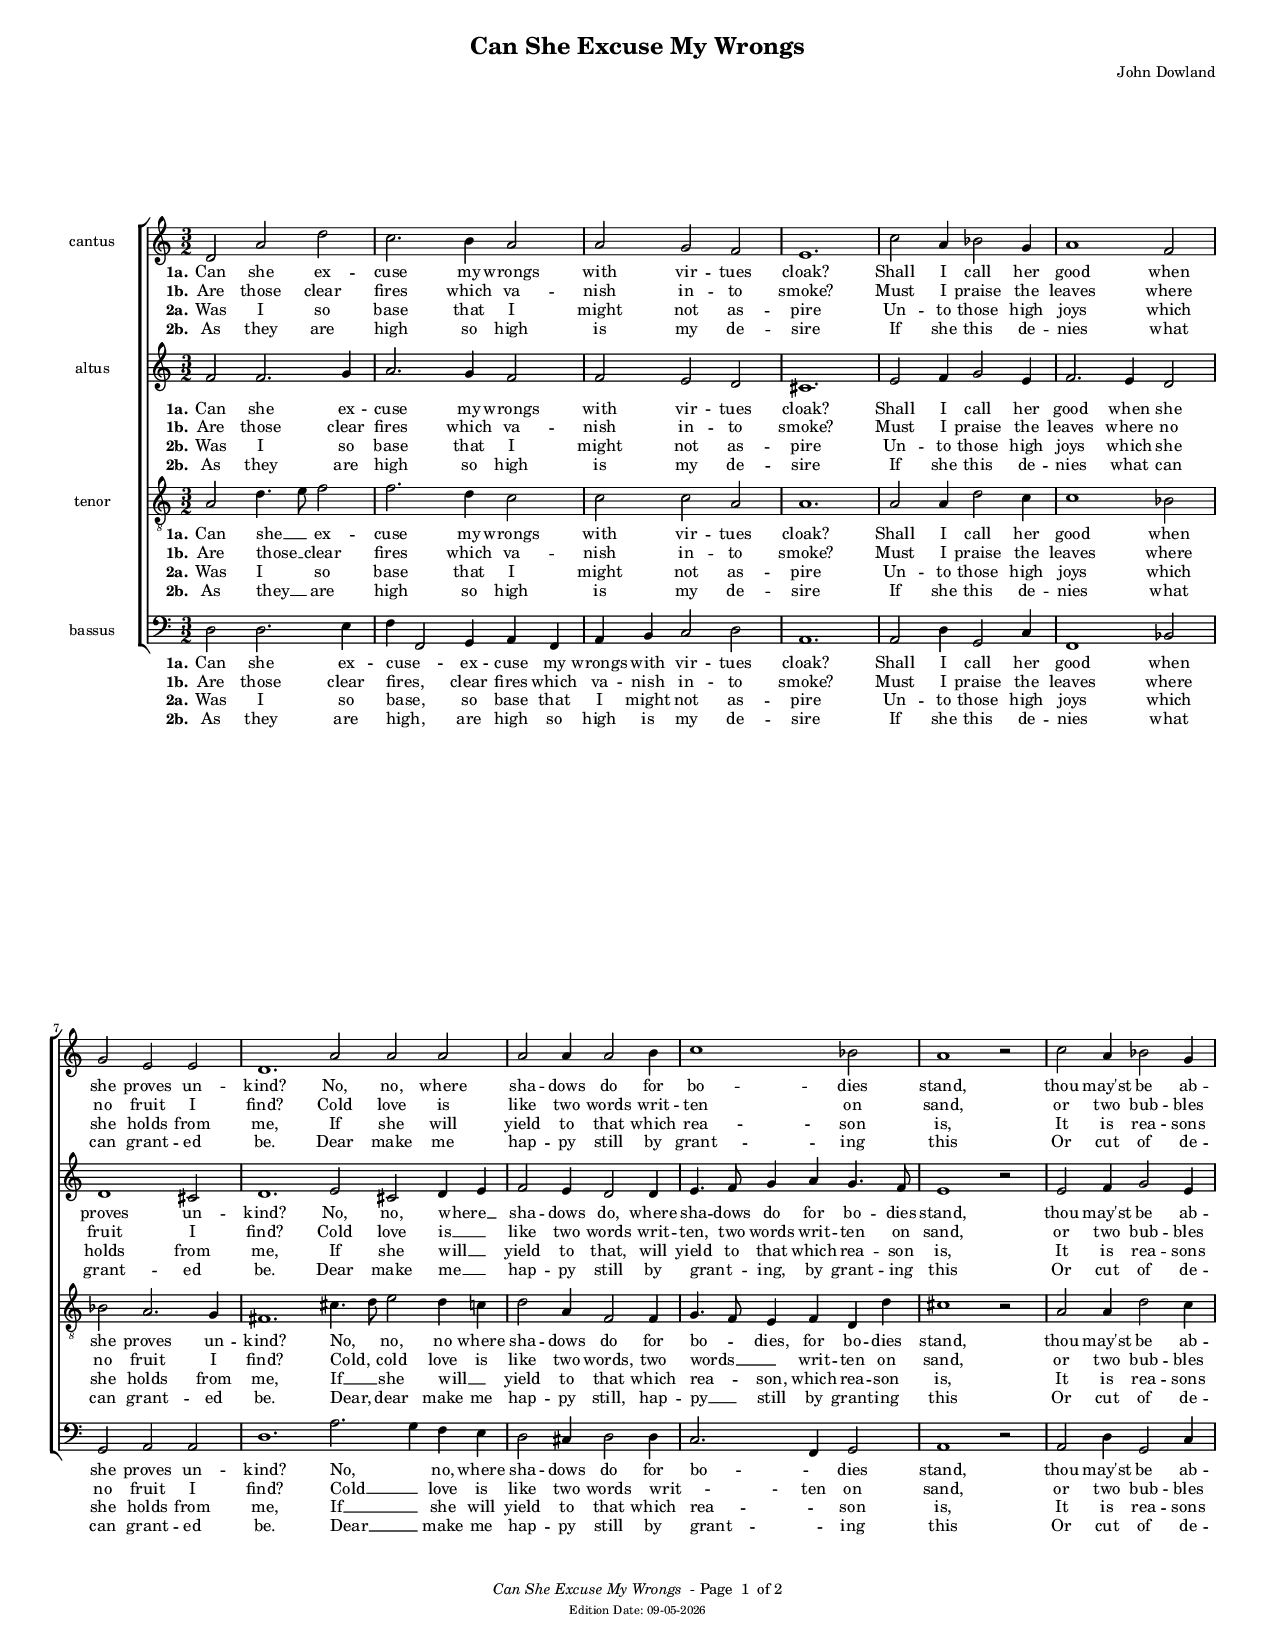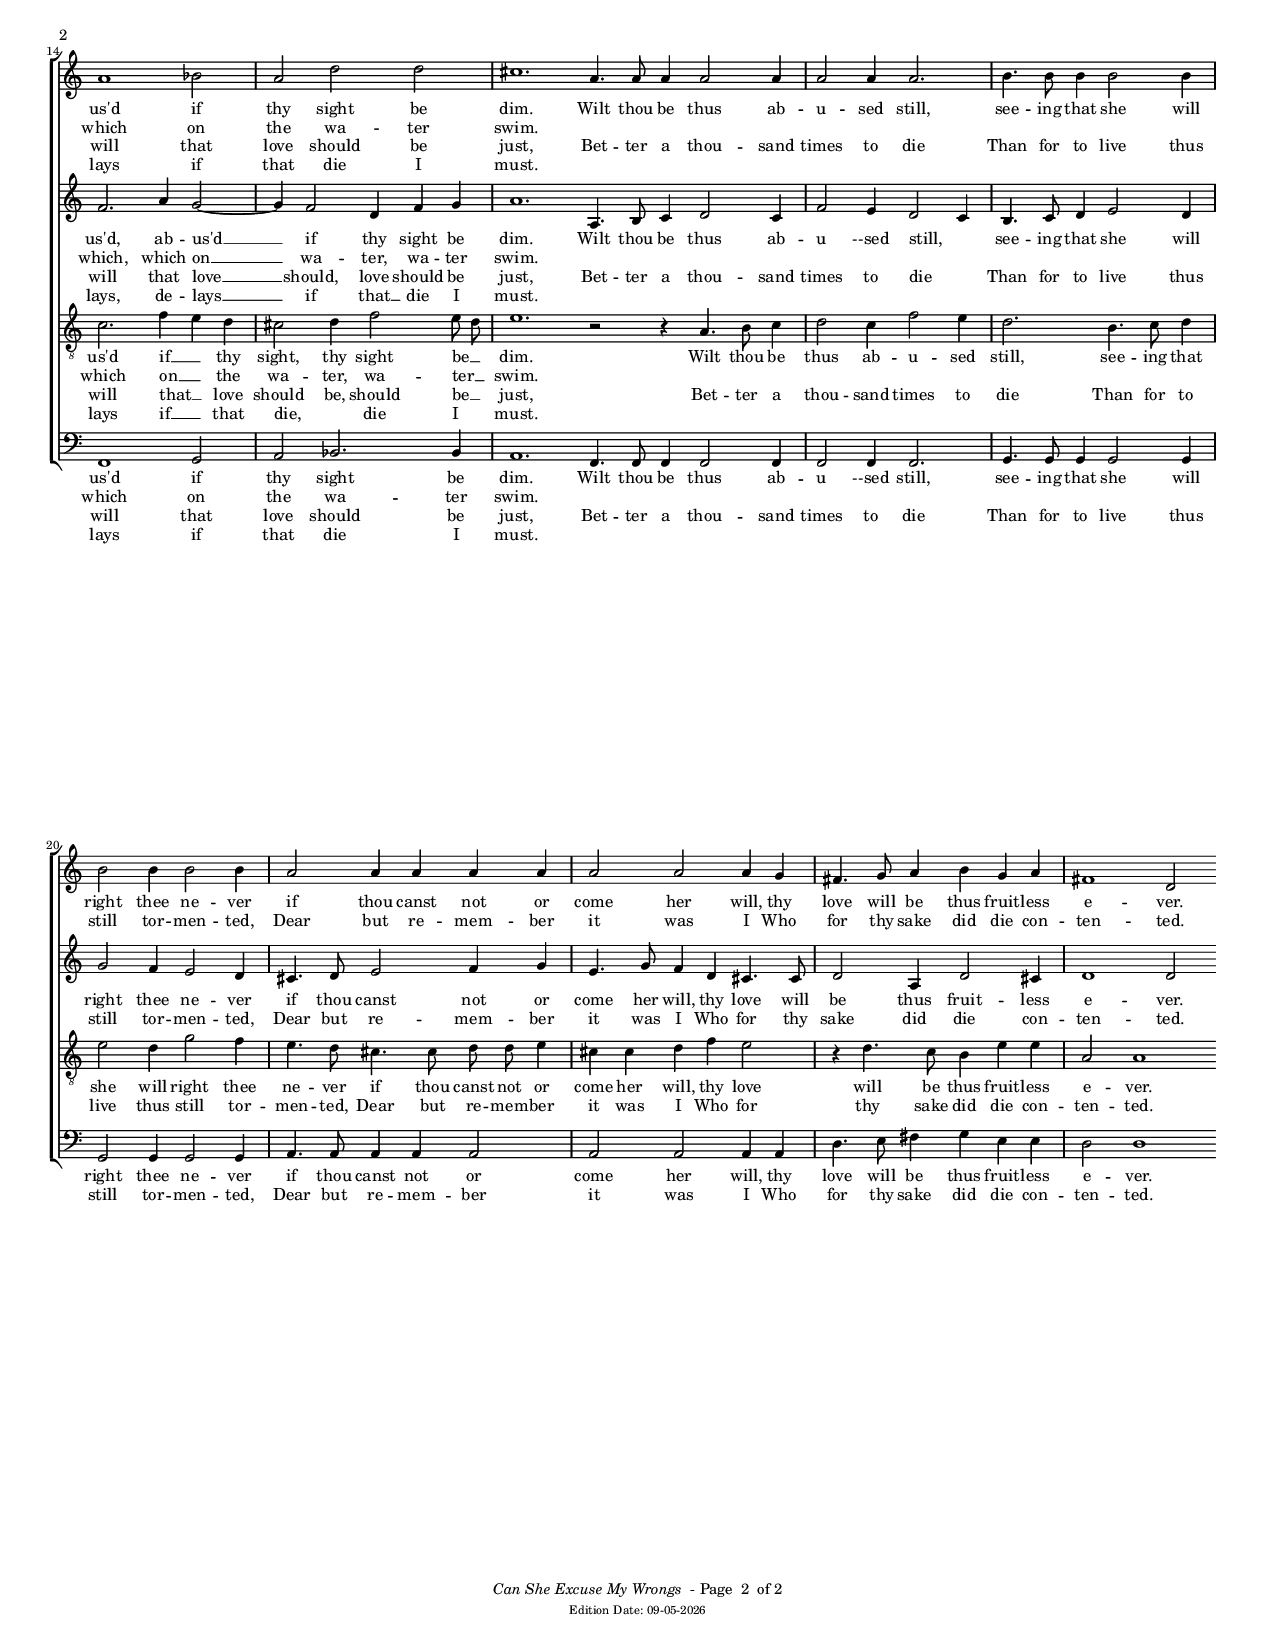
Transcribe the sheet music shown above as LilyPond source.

date = #(strftime "%m-%d-%Y" (localtime (current-time)))

\paper {
  #(set-paper-size "letter")
  oddFooterMarkup = \markup {
  \column{
    \fill-line { \line {
      \italic \fromproperty #'header:title
      " - Page "
      \fromproperty #'page:page-number-string
      " of 2"
    } }
	\fill-line { \tiny { \line{ Edition Date: \date } } } }
  }
  evenFooterMarkup = \oddFooterMarkup
}
\include "english.ly"
#(set-global-staff-size 13)

\header{
  title = "Can She Excuse My Wrongs"
  composer = "John Dowland"
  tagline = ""
}

global= {
  \autoBeamOff
  \time 3/2
  \key d \dorian
}

cantusMusic =   \relative c' {  
	\set Staff.instrumentName = "cantus"
d2 a' d c2. b4 a2 | a g f e1. | c'2 a4 bf2 g4 a1 f2 | g e e d1. \bar ":|:" 
a'2 a a a a4 a2 b4 | c1 bf2 a1 r2 | c2 a4 bf2 g4 a1 bf2 | a2 d d cs1. \bar ":|:"
a4. a8 a4 a2 a4 a2 a4 a2. | b4. b8 b4 b2 b4 b2 b4 b2 b4 | a2 a4 a a a a2 a2 a4 g4 | fs4. g8 a4 b4 g a fs1 d2 \bar ":|"
}
altusMusic =   \relative c' {  
	\set Staff.instrumentName = "altus"
f2 f2. g4 a2. g4 f2 | f2 e d cs1. | e2 f4 g2 e4 f2. e4 d2 | d1 cs2 d1. \bar ":|:"
e2 cs2 d4 e f2 e4 d2 d4 | e4. f8 g4 a4 g4. f8 e1 r2 | e2 f4 g2 e4 f2. a4 g2~ | g4 f2 d4 f g a1. \bar ":|:"
a,4. b8 c4 d2 c4 f2 e4 d2 c4 | b4. c8 d4 e2 d4 g2 f4 e2 d4 | cs4. d8 e2 f4 g e4. g8 f4 d cs4. cs8 | d2 a4 d2 cs4 d1 d2 \bar ":|"
}
tenorMusic =   \relative c' {  
	\set Staff.instrumentName = "tenor"
a2 d4. e8 f2 f2. d4 c2 | c2 c a a1. | a2 a4 d2 c4 c1 bf2 | bf2 a2. g4 fs1. \bar ":|:"
cs'4. d8 e2 d4 c4 d2 a4 f2 f4 g4. f8 e4 f d d' cs1 r2 | a2 a4 d2 c4 c2. f4 e d | cs2 d4 f2 e8 d e1.  \bar ":|:"
r2 r4 a,4. b8 c4 d2 c4 f2 e4 | d2. b4. c8 d4 e2 d4 g2 f4 | e4. d8 cs4. cs8 d d e4 cs4 cs d f e2 | r4 d4. c8 b4 e e a,2 a1  \bar ":|"
}

bassusMusic =   \relative c {  
\set Staff.instrumentName = "bassus"
d2 d2. e4 f4 f,2 g4 a4 f4 | a b c2 d2 a1. | a2 d4 g,2 c4 f,1 bf2 | g2 a2 a d1. \bar ":|:"
a'2. g4 f e d2 cs4 d2 d4 | c2. f,4 g2 a1 r2 | a2 d4 g,2 c4 f,1 g2 | a2 bf2. bf4 a1. \bar ":|"
f4. f8 f4 f2 f4 f2 f4 f2. | g4. g8 g4 g2 g4 g2 g4 g2 g4 | a4. a8 a4 a a2 a2 a2 a4 a d4. e8 fs4 g e e d2 d1 \bar ":|"
}

%wordsA = \lyricmode {
%  \set stanza = "1."
%Blah Blah Blah
%}
%wordsB = \lyricmode {
%  \set stanza = "2."
%Blah Blah Blah
%}
%wordsC = \lyricmode {
%  \set stanza = "3."
%Blah Blah Blah
%}
%
%\score {
%    <<
%      \context ChoirStaff <<
%	\context Staff = treble <<
%	  \clef treble
%	  \context Voice = cantusMusic { \voiceOne << \global \cantusMusic >> }
%	  \context Voice = altusMusic { \voiceTwo << \global \altusMusic >> }
%	>>
%	\context Lyrics = lyricsA { s1 }
%	\context Lyrics = lyricsB { s1 }
%	\context Lyrics = lyricsC { s1 }
%
%	\context Staff = bass <<
%	  \clef bass
%	  \context Voice = tenorMusic { \voiceOne << \global \tenorMusic >> }
%	  \context Voice = bassusMusic { \voiceTwo << \global \bassusMusic >> }
%	>>
%
%	\lyricsto "cantusMusic" \context Lyrics = lyricsA \wordsA
%	\lyricsto "cantusMusic" \context Lyrics = lyricsB \wordsB 
%	\lyricsto "cantusMusic" \context Lyrics = lyricsC \wordsC 
%      >>
%
%
%    >>
%
%  \layout {
%    indent = 0\mm
%    betweensystemspace = 5\mm
%  }
%
%  \midi {
%    \tempo 4 = 120
%  }
%
%}

cantusWordsA = \lyricmode {
  \set stanza = "1a."
Can she ex -- cuse my wrongs with vir -- tues cloak?
Shall I call her good when she proves un -- kind?
No, no, where sha -- dows do for bo -- dies stand, 
thou may'st be ab -- us'd if thy sight be dim.
Wilt thou be thus ab -- u -- sed still, 
see -- ing that she will right thee ne -- ver
if thou canst not or come her will, 
thy love will be thus fruit -- less e -- ver.
}
cantusWordsB = \lyricmode {
  \set stanza = "1b."
Are those clear fires which va -- nish in -- to smoke?
Must I praise the leaves where no fruit I find?
Cold love is like two words writ -- ten on sand,
or two bub -- bles which on the wa -- ter swim.
}
cantusWordsC = \lyricmode {
  \set stanza = "2a."
Was I so base that I might not as -- pire
Un -- to those high joys which she holds from me,
If she will yield to that which rea -- son is,
It is rea -- sons will that love should be just,
Bet -- ter a thou -- sand times to die
Than for to live thus still tor -- men -- ted,
Dear but re -- mem -- ber it was I
Who for thy sake did die con -- ten -- ted.
}
cantusWordsD = \lyricmode {
  \set stanza = "2b."
As they are high so high is my de -- sire
If she this de -- nies what can grant -- ed be.
Dear make me hap -- py still by grant -- ing this
Or cut of de -- lays if that die I must.
}

altusWordsA = \lyricmode {
  \set stanza = "1a."
Can she ex -- cuse my wrongs with vir -- tues cloak?
Shall I call her good when she proves un -- kind?
No, no, where __ _ sha -- dows do, where sha -- dows do for bo -- dies stand, 
thou may'st be ab -- us'd, ab -- us'd __ if thy sight be dim.
Wilt thou be thus ab -- u --sed still, _
see -- ing that she will right thee ne -- ver
if thou canst not or come her will, 
thy love will be thus fruit -- less e -- ver.
}
altusWordsB = \lyricmode {
  \set stanza = "1b."
Are those clear fires which va -- nish in -- to smoke?
Must I praise the leaves where no fruit I find?
Cold love is __ _ like two words writ -- ten, two words writ -- ten on sand,
or two bub -- bles which, which on __ wa -- ter, wa -- ter swim.
}
altusWordsC = \lyricmode {
  \set stanza = "2b."
Was I so base that I might not as -- pire
Un -- to those high joys which she holds from me,
If she will __ _ yield to that, will yield to that which rea -- son is,
It is rea -- sons will that love __ should, love should be just,
Bet -- ter a thou -- sand times to die _
Than for to live thus still tor -- men -- ted,
Dear but re -- mem -- ber it was I
Who for thy sake did die con -- ten -- ted.
}
altusWordsD = \lyricmode {
  \set stanza = "2b."
As they are high so high is my de -- sire
If she this de -- nies what can grant -- ed be.
Dear make me __ _ hap -- py still by grant -- _ ing, by grant -- ing this
Or cut of de -- lays, de -- lays __ if that __ die I must.
}

tenorWordsA = \lyricmode {
  \set stanza = "1a."
Can she __ _ ex -- cuse my wrongs with vir -- tues cloak?
Shall I call her good when she proves un -- kind?
No, _ no, no where sha -- dows do for bo -- _ dies, for bo -- dies stand, 
thou may'st be ab -- us'd if __ _ thy sight, thy sight be __ _ dim.
Wilt thou be thus ab -- u -- sed still, 
see -- ing that she will right thee ne -- ver
if thou canst not or come her will, 
thy love will be thus fruit -- less e -- ver.
}
tenorWordsB = \lyricmode {
  \set stanza = "1b."
Are those __ _ clear fires which va -- nish in -- to smoke?
Must I praise the leaves where no fruit I find?
Cold, _ cold love is like two words, two words __ _ _ writ -- ten on sand,
or two bub -- bles which on __ _ the wa -- ter, wa -- ter __ _ swim.
}
tenorWordsC = \lyricmode {
  \set stanza = "2a."
Was I _ so base that I might not as -- pire
Un -- to those high joys which she holds from me,
If __ _ she will __ _ yield to that which rea -- _ son, which rea -- son is,
It is rea -- sons will that __ _ love should be, should be __ _ just,
Bet -- ter a thou -- sand times to die
Than for to live thus still tor -- men -- ted,
Dear but re -- mem -- ber it was I
Who for thy sake did die con -- ten -- ted.
}
tenorWordsD = \lyricmode {
  \set stanza = "2b."
As they __ _ are high so high is my de -- sire
If she this de -- nies what can grant -- ed be.
Dear, _ dear make me hap -- py still, hap -- py __ _ still by grant -- ing this
Or cut of de -- lays if __ _ that die, _ die I _ must.
}

bassusWordsA = \lyricmode {
  \set stanza = "1a."
Can she ex -- cuse -- _ ex -- cuse my wrongs with vir -- tues cloak?
Shall I call her good when she proves un -- kind?
No, _ no, where sha -- dows do for bo -- _ dies stand, 
thou may'st be ab -- us'd if thy sight be dim.
Wilt thou be thus ab -- u --sed still, 
see -- ing that she will right thee ne -- ver
if thou canst not or come her will, 
thy love will be thus fruit -- less e -- ver.
}
bassusWordsB = \lyricmode {
  \set stanza = "1b."
Are those clear fires, _ clear fires which va -- nish in -- to smoke?
Must I praise the leaves where no fruit I find?
Cold __ _ love is like two words writ -- _ ten on sand,
or two bub -- bles which on the wa -- ter swim.
}
bassusWordsC = \lyricmode {
  \set stanza = "2a."
Was I so base, _ so base that I might not as -- pire
Un -- to those high joys which she holds from me,
If __ _ she will yield to that which rea -- _ son is,
It is rea -- sons will that love should be just,
Bet -- ter a thou -- sand times to die
Than for to live thus still tor -- men -- ted,
Dear but re -- mem -- ber it was I
Who for thy sake did die con -- ten -- ted.
}
bassusWordsD = \lyricmode {
  \set stanza = "2b."
As they are high, _ are high so high is my de -- sire
If she this de -- nies what can grant -- ed be.
Dear __ _ make me hap -- py still by grant -- _ ing this
Or cut of de -- lays if that die I must.
}



\score{

	\new ChoirStaff 
	<<
		\new Voice = "cantusMusic" { \global \clef treble \cantusMusic }
		\new Lyrics \lyricsto "cantusMusic" \cantusWordsA 
		\new Lyrics \lyricsto "cantusMusic" \cantusWordsB 
		\new Lyrics \lyricsto "cantusMusic" \cantusWordsC 
		\new Lyrics \lyricsto "cantusMusic" \cantusWordsD 

		\new Voice = "altusMusic" { \global \clef treble \altusMusic }
		\new Lyrics \lyricsto "altusMusic" \altusWordsA 
		\new Lyrics \lyricsto "altusMusic" \altusWordsB 
		\new Lyrics \lyricsto "altusMusic" \altusWordsC 
		\new Lyrics \lyricsto "altusMusic" \altusWordsD 

		\new Voice = "tenorMusic" { \global \clef "G_8" \tenorMusic }
		\new Lyrics \lyricsto "tenorMusic" \tenorWordsA 
		\new Lyrics \lyricsto "tenorMusic" \tenorWordsB 
		\new Lyrics \lyricsto "tenorMusic" \tenorWordsC 
		\new Lyrics \lyricsto "tenorMusic" \tenorWordsD 

		\new Voice = "bassusMusic" { \global \clef bass \bassusMusic }
		\new Lyrics \lyricsto "bassusMusic" \bassusWordsA 
		\new Lyrics \lyricsto "bassusMusic" \bassusWordsB 
		\new Lyrics \lyricsto "bassusMusic" \bassusWordsC 
		\new Lyrics \lyricsto "bassusMusic" \bassusWordsD 
	>>



\midi{
     \context {
       \Score
       tempoWholesPerMinute = #(ly:make-moment 100 2)
       }
}

\layout {}

}

\version "2.12.3"  % necessary for upgrading to future LilyPond versions.

